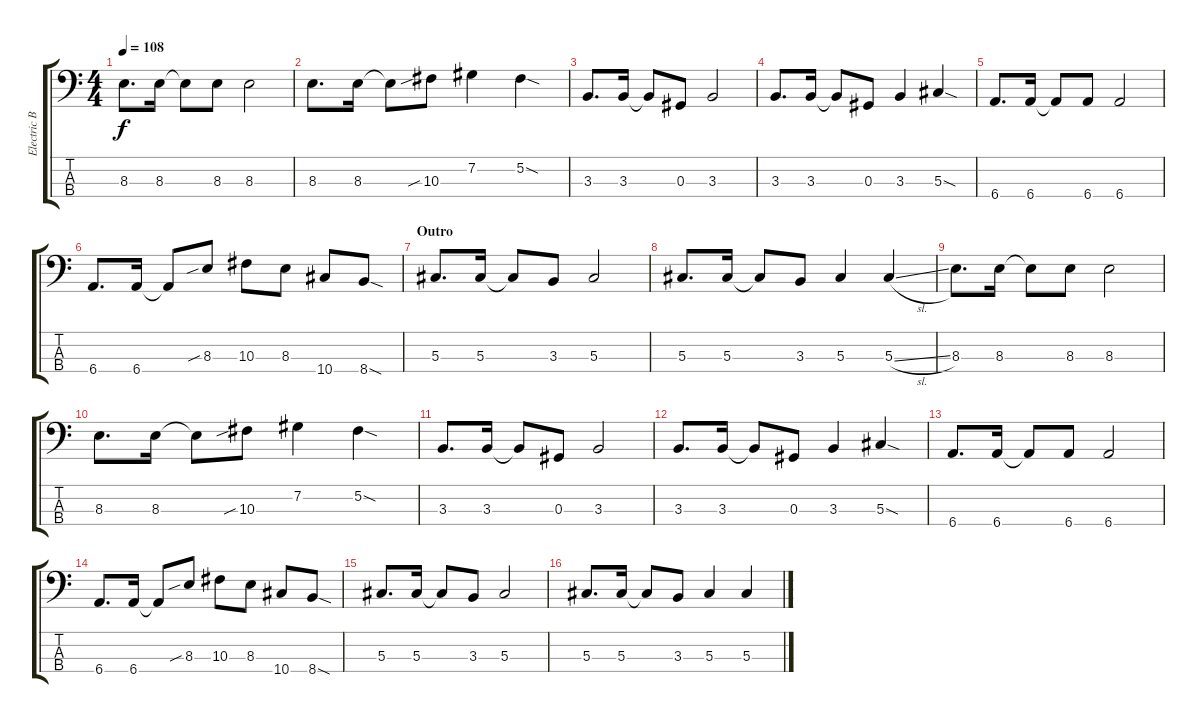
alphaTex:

\track ("Electric Bass" "Electric B") {instrument electricbassfinger}
\staff {score tabs}
\tuning (Gb2 Db2 Ab1 Eb1) {hide}
\ts (4 4)
\tempo 108
\clef f4
\ks c
8.3.8{d dy f} 8.3.16 8.3{t}.8 8.3.8 8.3.2 |
8.3.8{d} 8.3.16 8.3{t}.8 10.3{sib}.8 7.2.4 5.2{sod}.4 |
3.3.8{d} 3.3.16 3.3{t}.8 0.3.8 3.3.2 |
3.3.8{d} 3.3.16 3.3{t}.8 0.3.8 3.3.4 5.3{sod}.4 |
6.4.8{d} 6.4.16 6.4{t}.8 6.4.8 6.4.2 |
6.4.8{d} 6.4.16 6.4{t}.8 8.3{sib}.8 10.3.8 8.3.8 10.4.8 8.4{sod}.8 |
\section ("" "Outro")
5.3.8{d} 5.3.16 5.3{t}.8 3.3.8 5.3.2 |
5.3.8{d} 5.3.16 5.3{t}.8 3.3.8 5.3.4 5.3{sl}.4 |
8.3.8{d} 8.3.16 8.3{t}.8 8.3.8 8.3.2 |
8.3.8{d} 8.3.16 8.3{t}.8 10.3{sib}.8 7.2.4 5.2{sod}.4 |
3.3.8{d} 3.3.16 3.3{t}.8 0.3.8 3.3.2 |
3.3.8{d} 3.3.16 3.3{t}.8 0.3.8 3.3.4 5.3{sod}.4 |
6.4.8{d} 6.4.16 6.4{t}.8 6.4.8 6.4.2 |
6.4.8{d} 6.4.16 6.4{t}.8 8.3{sib}.8 10.3.8 8.3.8 10.4.8 8.4{sod}.8 |
5.3.8{d} 5.3.16 5.3{t}.8 3.3.8 5.3.2 |
5.3.8{d} 5.3.16 5.3{t}.8 3.3.8 5.3.4 5.3{sl}.4
